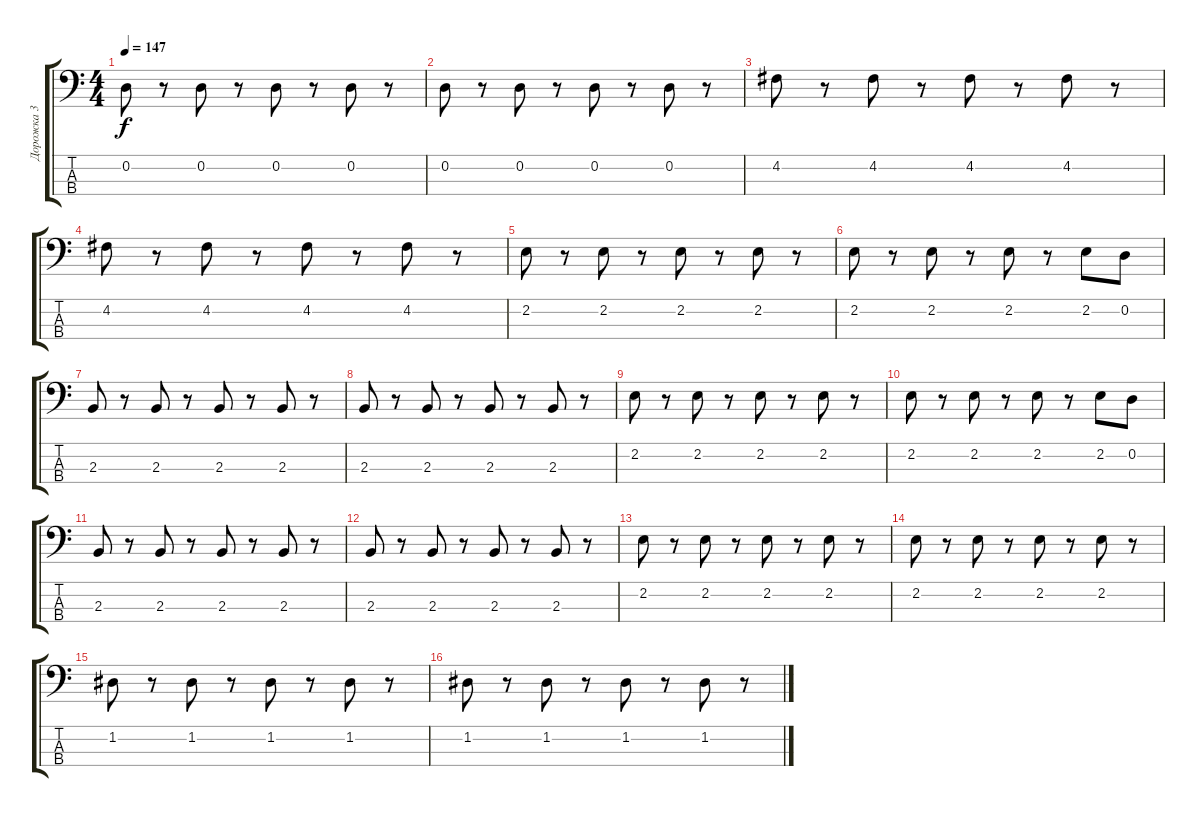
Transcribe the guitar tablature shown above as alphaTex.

\track ("Дорожка 3" "Дорожка 3") {instrument electricbasspick}
\staff {score tabs}
\tuning (G2 D2 A1 E1) {hide}
\ts (4 4)
\tempo 147
\clef f4
\ks c
0.2.8{dy f} r.8 0.2.8 r.8 0.2.8 r.8 0.2.8 r.8 |
0.2.8 r.8 0.2.8 r.8 0.2.8 r.8 0.2.8 r.8 |
4.2.8 r.8 4.2.8 r.8 4.2.8 r.8 4.2.8 r.8 |
4.2.8 r.8 4.2.8 r.8 4.2.8 r.8 4.2.8 r.8 |
2.2.8 r.8 2.2.8 r.8 2.2.8 r.8 2.2.8 r.8 |
2.2.8 r.8 2.2.8 r.8 2.2.8 r.8 2.2.8 0.2.8 |
2.3.8 r.8 2.3.8 r.8 2.3.8 r.8 2.3.8 r.8 |
2.3.8 r.8 2.3.8 r.8 2.3.8 r.8 2.3.8 r.8 |
2.2.8 r.8 2.2.8 r.8 2.2.8 r.8 2.2.8 r.8 |
2.2.8 r.8 2.2.8 r.8 2.2.8 r.8 2.2.8 0.2.8 |
2.3.8 r.8 2.3.8 r.8 2.3.8 r.8 2.3.8 r.8 |
2.3.8 r.8 2.3.8 r.8 2.3.8 r.8 2.3.8 r.8 |
2.2.8 r.8 2.2.8 r.8 2.2.8 r.8 2.2.8 r.8 |
2.2.8 r.8 2.2.8 r.8 2.2.8 r.8 2.2.8 r.8 |
1.2.8 r.8 1.2.8 r.8 1.2.8 r.8 1.2.8 r.8 |
1.2.8 r.8 1.2.8 r.8 1.2.8 r.8 1.2.8 r.8
